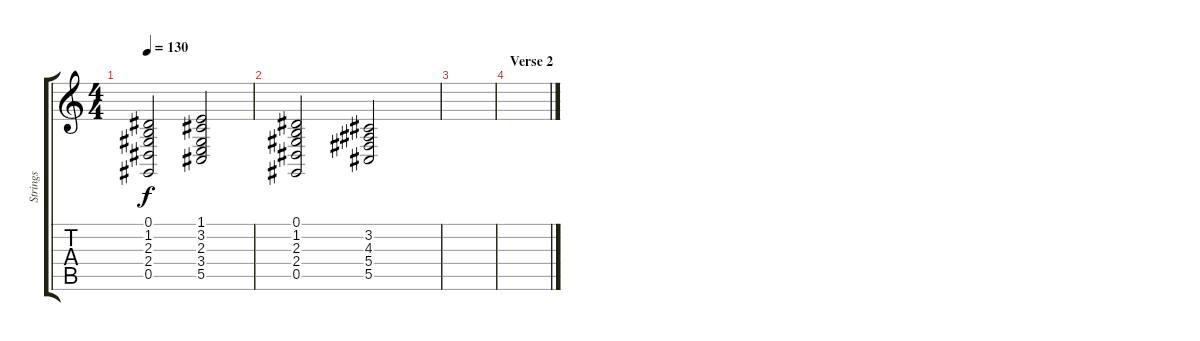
\track ("Strings" "Strings") {instrument stringensemble1}
\staff {score tabs}
\tuning (Eb4 Bb3 Gb3 Db3 Ab2 Eb2) {hide}
\ts (4 4)
\tempo 130
\clef g2
\ks c
(0.1 1.2 2.3 2.4 0.5).2{dy f} (1.1 3.2 2.3 3.4 5.5).2 |
(0.1 1.2 2.3 2.4 0.5).2 (3.2 4.3 5.4 5.5).2 |
|
\section ("" "Verse 2")
